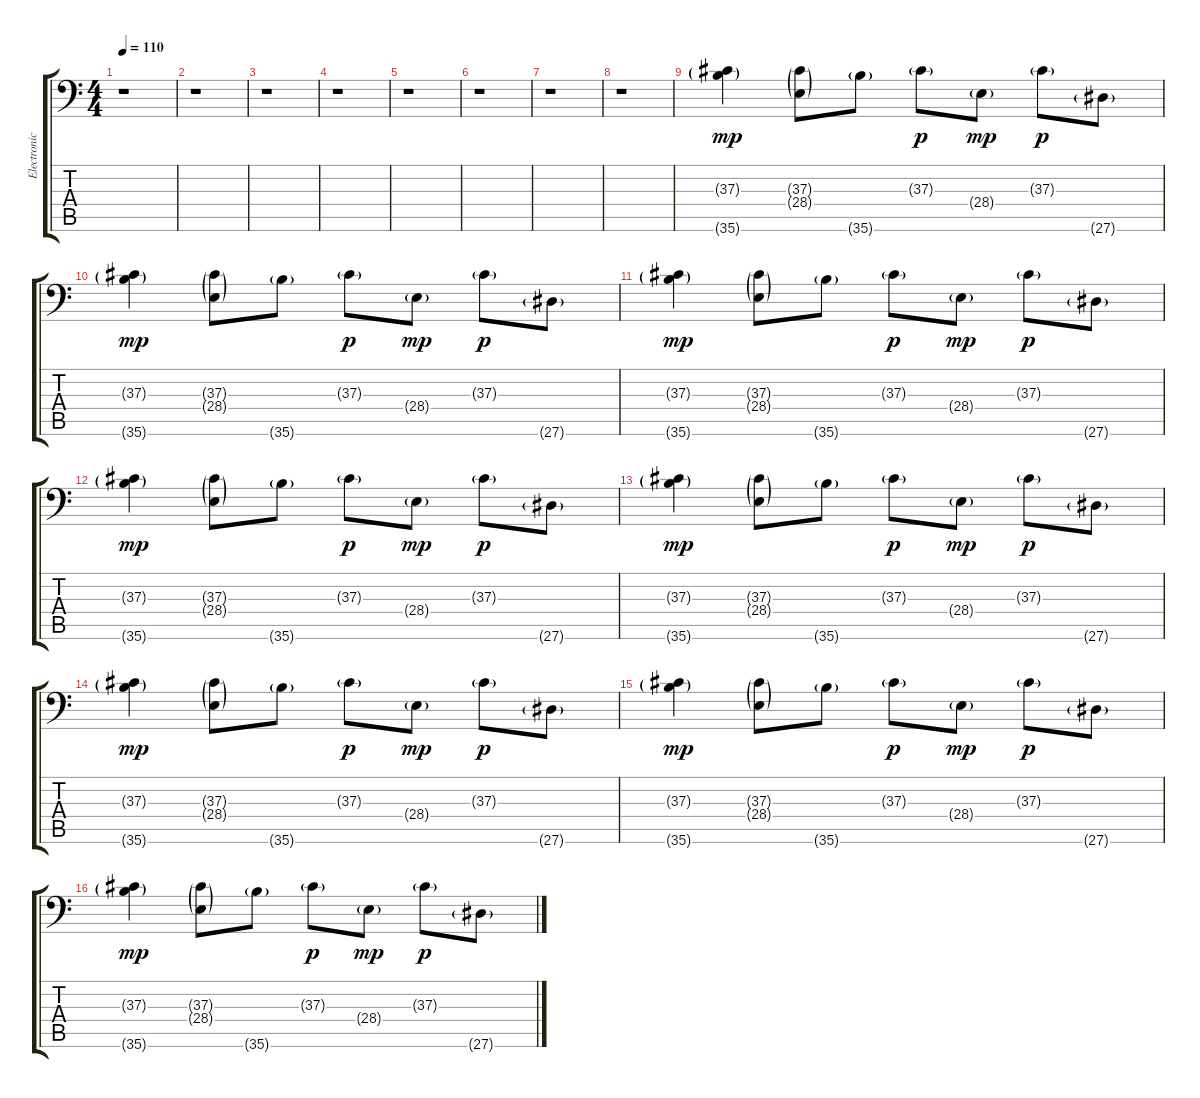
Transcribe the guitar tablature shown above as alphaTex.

\track ("Electronic Drums" "Electronic") {instrument acousticgrandpiano}
\staff {score tabs}
\tuning (C-1 C-1 C-1 C-1 C-1 C-1) {hide}
\ts (4 4)
\tempo 110
\clef f4
\ks c
r.1{dy mf} |
r.1 |
r.1 |
r.1 |
r.1 |
r.1 |
r.1 |
r.1 |
(37.3{g} 35.6{g}).4{dy mp} (37.3{g} 28.4{g}).8 35.6{g}.8 37.3{g}.8{dy p} 28.4{g}.8{dy mp} 37.3{g}.8{dy p} 27.6{g}.8 |
(37.3{g} 35.6{g}).4{dy mp} (37.3{g} 28.4{g}).8 35.6{g}.8 37.3{g}.8{dy p} 28.4{g}.8{dy mp} 37.3{g}.8{dy p} 27.6{g}.8 |
(37.3{g} 35.6{g}).4{dy mp} (37.3{g} 28.4{g}).8 35.6{g}.8 37.3{g}.8{dy p} 28.4{g}.8{dy mp} 37.3{g}.8{dy p} 27.6{g}.8 |
(37.3{g} 35.6{g}).4{dy mp} (37.3{g} 28.4{g}).8 35.6{g}.8 37.3{g}.8{dy p} 28.4{g}.8{dy mp} 37.3{g}.8{dy p} 27.6{g}.8 |
(37.3{g} 35.6{g}).4{dy mp} (37.3{g} 28.4{g}).8 35.6{g}.8 37.3{g}.8{dy p} 28.4{g}.8{dy mp} 37.3{g}.8{dy p} 27.6{g}.8 |
(37.3{g} 35.6{g}).4{dy mp} (37.3{g} 28.4{g}).8 35.6{g}.8 37.3{g}.8{dy p} 28.4{g}.8{dy mp} 37.3{g}.8{dy p} 27.6{g}.8 |
(37.3{g} 35.6{g}).4{dy mp} (37.3{g} 28.4{g}).8 35.6{g}.8 37.3{g}.8{dy p} 28.4{g}.8{dy mp} 37.3{g}.8{dy p} 27.6{g}.8 |
(37.3{g} 35.6{g}).4{dy mp} (37.3{g} 28.4{g}).8 35.6{g}.8 37.3{g}.8{dy p} 28.4{g}.8{dy mp} 37.3{g}.8{dy p} 27.6{g}.8
